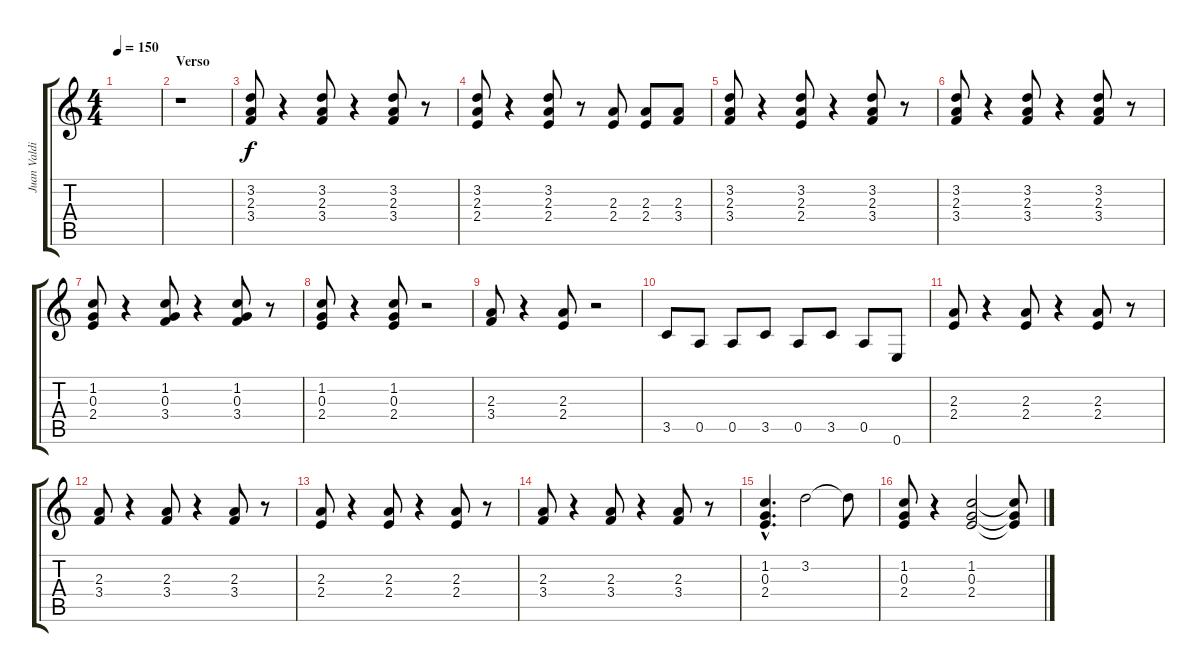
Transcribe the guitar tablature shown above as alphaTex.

\track ("Juan Valdivia" "Juan Valdi") {instrument distortionguitar}
\staff {score tabs}
\tuning (E4 B3 G3 D3 A2 E2) {hide}
\ts (4 4)
\tempo 150
\clef g2
\ks c
|
\section ("" "Verso")
r.1 |
(3.2 2.3 3.4).8 r.4 (3.2 2.3 3.4).8 r.4 (3.2 2.3 3.4).8 r.8 |
(3.2 2.3 2.4).8 r.4 (3.2 2.3 2.4).8 r.8 (2.3 2.4).8 (2.3 2.4).8 (2.3 3.4).8 |
(3.2 2.3 3.4).8 r.4 (3.2 2.3 2.4).8 r.4 (3.2 2.3 3.4).8 r.8 |
(3.2 2.3 3.4).8 r.4 (3.2 2.3 3.4).8 r.4 (3.2 2.3 3.4).8 r.8 |
(1.2 0.3 2.4).8 r.4 (1.2 0.3 3.4).8 r.4 (1.2 0.3 3.4).8 r.8 |
(1.2 0.3 2.4).8 r.4 (1.2 0.3 2.4).8 r.2 |
(2.3 3.4).8 r.4 (2.3 2.4).8 r.2 |
3.5.8 0.5.8 0.5.8 3.5.8 0.5.8 3.5.8 0.5.8 0.6.8 |
(2.3 2.4).8 r.4 (2.3 2.4).8 r.4 (2.3 2.4).8 r.8 |
(2.3 3.4).8 r.4 (2.3 3.4).8 r.4 (2.3 3.4).8 r.8 |
(2.3 2.4).8 r.4 (2.3 2.4).8 r.4 (2.3 2.4).8 r.8 |
(2.3 3.4).8 r.4 (2.3 3.4).8 r.4 (2.3 3.4).8 r.8 |
(1.2{hac} 0.3{hac} 2.4{hac}).4{d} 3.2.2 3.2{t}.8 |
(1.2 0.3 2.4).8 r.4 (1.2 0.3 2.4).2 (1.2{t} 0.3{t} 2.4{t}).8
